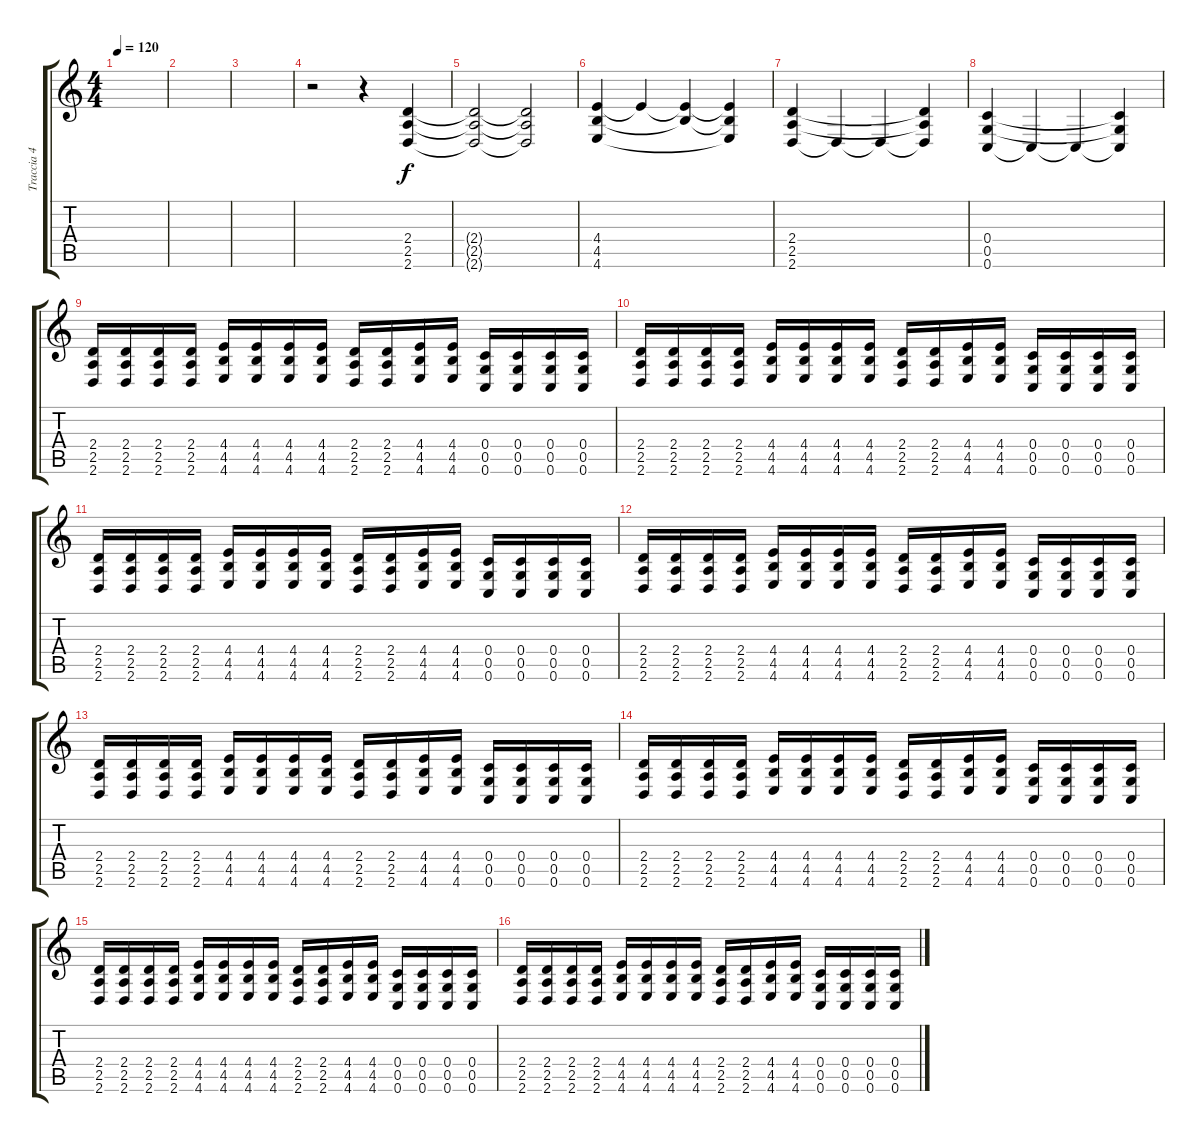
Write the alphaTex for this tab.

\track ("Traccia 4" "Traccia 4") {instrument overdrivenguitar}
\staff {score tabs}
\tuning (D4 A3 F3 C3 G2 C2) {hide}
\ts (4 4)
\tempo 120
\clef g2
\ks c
|
|
|
r.2 r.4 (2.4 2.5 2.6).4 |
(2.4{t} 2.5{t} 2.6{t}).2 (2.4{t} 2.5{t} 2.6{t}).2 |
(4.4 4.5 4.6).4 4.4{t}.4 (4.4{t} 4.5{t}).4 (4.4{t} 4.5{t} 4.6{t}).4 |
(2.4 2.5 2.6).4 2.6{t}.4 2.6{t}.4 (2.4{t} 2.5{t} 2.6{t}).4 |
(0.4 0.5 0.6).4 0.6{t}.4 0.6{t}.4 (0.4{t} 0.5{t} 0.6{t}).4 |
(2.4 2.5 2.6).16 (2.4 2.5 2.6).16 (2.4 2.5 2.6).16 (2.4 2.5 2.6).16 (4.4 4.5 4.6).16 (4.4 4.5 4.6).16 (4.4 4.5 4.6).16 (4.4 4.5 4.6).16 (2.4 2.5 2.6).16 (2.4 2.5 2.6).16 (4.4 4.5 4.6).16 (4.4 4.5 4.6).16 (0.4 0.5 0.6).16 (0.4 0.5 0.6).16 (0.4 0.5 0.6).16 (0.4 0.5 0.6).16 |
(2.4 2.5 2.6).16 (2.4 2.5 2.6).16 (2.4 2.5 2.6).16 (2.4 2.5 2.6).16 (4.4 4.5 4.6).16 (4.4 4.5 4.6).16 (4.4 4.5 4.6).16 (4.4 4.5 4.6).16 (2.4 2.5 2.6).16 (2.4 2.5 2.6).16 (4.4 4.5 4.6).16 (4.4 4.5 4.6).16 (0.4 0.5 0.6).16 (0.4 0.5 0.6).16 (0.4 0.5 0.6).16 (0.4 0.5 0.6).16 |
(2.4 2.5 2.6).16 (2.4 2.5 2.6).16 (2.4 2.5 2.6).16 (2.4 2.5 2.6).16 (4.4 4.5 4.6).16 (4.4 4.5 4.6).16 (4.4 4.5 4.6).16 (4.4 4.5 4.6).16 (2.4 2.5 2.6).16 (2.4 2.5 2.6).16 (4.4 4.5 4.6).16 (4.4 4.5 4.6).16 (0.4 0.5 0.6).16 (0.4 0.5 0.6).16 (0.4 0.5 0.6).16 (0.4 0.5 0.6).16 |
(2.4 2.5 2.6).16 (2.4 2.5 2.6).16 (2.4 2.5 2.6).16 (2.4 2.5 2.6).16 (4.4 4.5 4.6).16 (4.4 4.5 4.6).16 (4.4 4.5 4.6).16 (4.4 4.5 4.6).16 (2.4 2.5 2.6).16 (2.4 2.5 2.6).16 (4.4 4.5 4.6).16 (4.4 4.5 4.6).16 (0.4 0.5 0.6).16 (0.4 0.5 0.6).16 (0.4 0.5 0.6).16 (0.4 0.5 0.6).16 |
(2.4 2.5 2.6).16 (2.4 2.5 2.6).16 (2.4 2.5 2.6).16 (2.4 2.5 2.6).16 (4.4 4.5 4.6).16 (4.4 4.5 4.6).16 (4.4 4.5 4.6).16 (4.4 4.5 4.6).16 (2.4 2.5 2.6).16 (2.4 2.5 2.6).16 (4.4 4.5 4.6).16 (4.4 4.5 4.6).16 (0.4 0.5 0.6).16 (0.4 0.5 0.6).16 (0.4 0.5 0.6).16 (0.4 0.5 0.6).16 |
(2.4 2.5 2.6).16 (2.4 2.5 2.6).16 (2.4 2.5 2.6).16 (2.4 2.5 2.6).16 (4.4 4.5 4.6).16 (4.4 4.5 4.6).16 (4.4 4.5 4.6).16 (4.4 4.5 4.6).16 (2.4 2.5 2.6).16 (2.4 2.5 2.6).16 (4.4 4.5 4.6).16 (4.4 4.5 4.6).16 (0.4 0.5 0.6).16 (0.4 0.5 0.6).16 (0.4 0.5 0.6).16 (0.4 0.5 0.6).16 |
(2.4 2.5 2.6).16 (2.4 2.5 2.6).16 (2.4 2.5 2.6).16 (2.4 2.5 2.6).16 (4.4 4.5 4.6).16 (4.4 4.5 4.6).16 (4.4 4.5 4.6).16 (4.4 4.5 4.6).16 (2.4 2.5 2.6).16 (2.4 2.5 2.6).16 (4.4 4.5 4.6).16 (4.4 4.5 4.6).16 (0.4 0.5 0.6).16 (0.4 0.5 0.6).16 (0.4 0.5 0.6).16 (0.4 0.5 0.6).16 |
(2.4 2.5 2.6).16 (2.4 2.5 2.6).16 (2.4 2.5 2.6).16 (2.4 2.5 2.6).16 (4.4 4.5 4.6).16 (4.4 4.5 4.6).16 (4.4 4.5 4.6).16 (4.4 4.5 4.6).16 (2.4 2.5 2.6).16 (2.4 2.5 2.6).16 (4.4 4.5 4.6).16 (4.4 4.5 4.6).16 (0.4 0.5 0.6).16 (0.4 0.5 0.6).16 (0.4 0.5 0.6).16 (0.4 0.5 0.6).16
